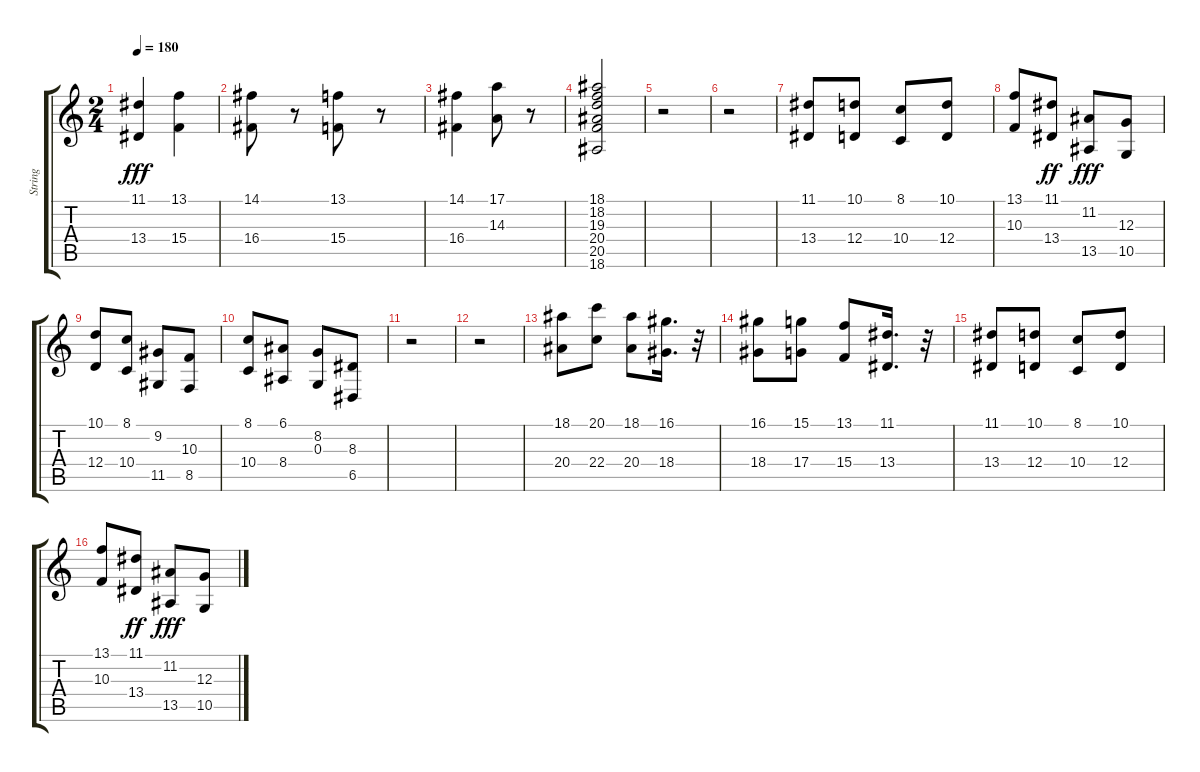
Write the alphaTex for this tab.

\track ("String" "String") {instrument stringensemble1}
\staff {score tabs}
\tuning (E4 B3 G3 D3 A2 E2) {hide}
\ts (2 4)
\tempo 180
\clef g2
\ks c
(11.1 13.4).4{dy fff} (13.1 15.4).4 |
(14.1 16.4).8 r.8 (13.1 15.4).8 r.8 |
(14.1 16.4).4 (17.1 14.3).8 r.8 |
(18.1 18.2 19.3 20.4 20.5 18.6).2 |
r.2 |
r.2 |
(11.1 13.4).8 (10.1 12.4).8 (8.1 10.4).8 (10.1 12.4).8 |
(13.1 10.3).8 (11.1 13.4).8{dy ff} (11.2 13.5).8{dy fff} (12.3 10.5).8 |
(10.1 12.4).8 (8.1 10.4).8 (9.2 11.5).8 (10.3 8.5).8 |
(8.1 10.4).8 (6.1 8.4).8 (8.2 0.3).8 (8.3 6.5).8 |
r.2 |
r.2 |
(18.1 20.4).8 (20.1 22.4).8 (18.1 20.4).8 (16.1 18.4).16{d} r.32 |
(16.1 18.4).8 (15.1 17.4).8 (13.1 15.4).8 (11.1 13.4).16{d} r.32 |
(11.1 13.4).8 (10.1 12.4).8 (8.1 10.4).8 (10.1 12.4).8 |
(13.1 10.3).8 (11.1 13.4).8{dy ff} (11.2 13.5).8{dy fff} (12.3 10.5).8
